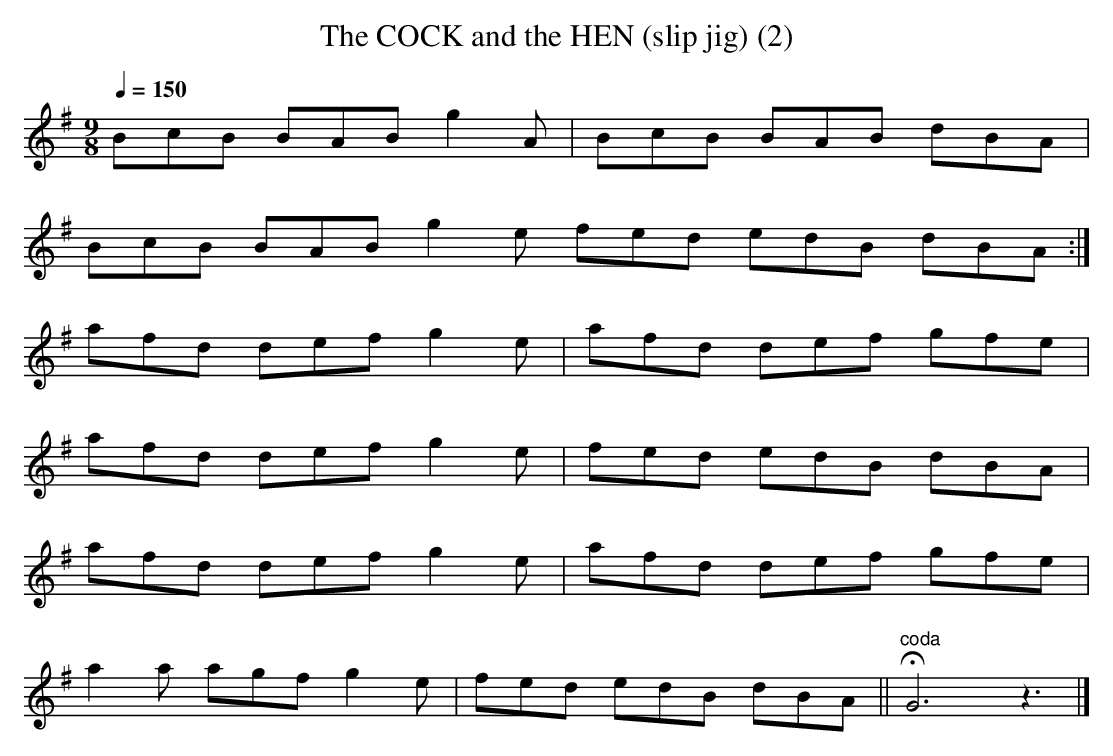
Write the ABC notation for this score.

X:1
T:COCK and the HEN (slip jig) (2), The
Q:1/4=150
L:1/8
M:9/8
K:G
BcB BAB g2A|BcB BAB dBA|
BcB BAB g2e fed edB dBA:|
afd def g2e|afd def gfe|
afd def g2e|fed edB dBA|
afd def g2e|afd def gfe|
a2a agf g2e|fed edB dBA||\
"^coda"HG6z3|]
